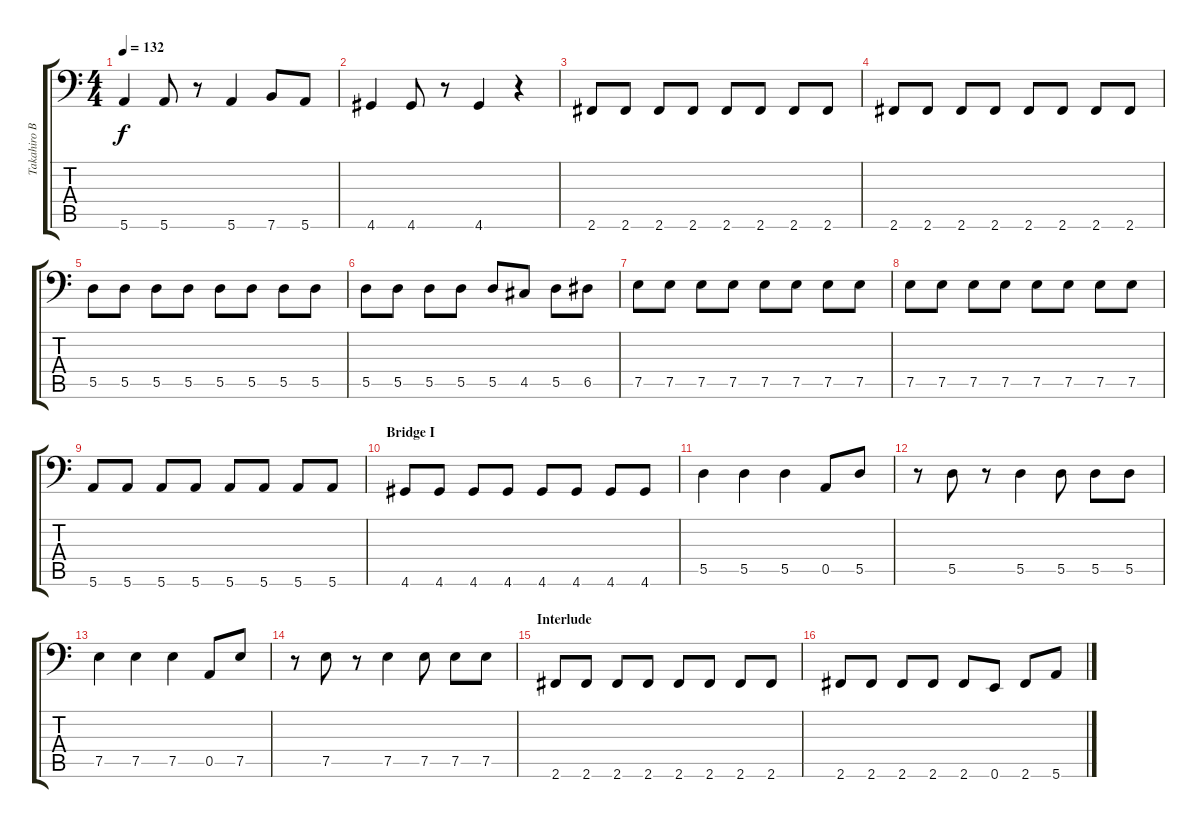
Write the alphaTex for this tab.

\track ("Takahiro Bass" "Takahiro B") {instrument electricbasspick}
\staff {score tabs}
\tuning (E3 B2 G2 D2 A1 E1) {hide}
\ts (4 4)
\tempo 132
\clef f4
\ks c
5.6.4{dy f} 5.6.8 r.8 5.6.4 7.6.8 5.6.8 |
4.6.4 4.6.8 r.8 4.6.4 r.4 |
2.6.8 2.6.8 2.6.8 2.6.8 2.6.8 2.6.8 2.6.8 2.6.8 |
2.6.8 2.6.8 2.6.8 2.6.8 2.6.8 2.6.8 2.6.8 2.6.8 |
5.5.8 5.5.8 5.5.8 5.5.8 5.5.8 5.5.8 5.5.8 5.5.8 |
5.5.8 5.5.8 5.5.8 5.5.8 5.5.8 4.5.8 5.5.8 6.5.8 |
7.5.8 7.5.8 7.5.8 7.5.8 7.5.8 7.5.8 7.5.8 7.5.8 |
7.5.8 7.5.8 7.5.8 7.5.8 7.5.8 7.5.8 7.5.8 7.5.8 |
5.6.8 5.6.8 5.6.8 5.6.8 5.6.8 5.6.8 5.6.8 5.6.8 |
\section ("" "Bridge I")
4.6.8 4.6.8 4.6.8 4.6.8 4.6.8 4.6.8 4.6.8 4.6.8 |
5.5.4 5.5.4 5.5.4 0.5.8 5.5.8 |
r.8 5.5.8 r.8 5.5.4 5.5.8 5.5.8 5.5.8 |
7.5.4 7.5.4 7.5.4 0.5.8 7.5.8 |
r.8 7.5.8 r.8 7.5.4 7.5.8 7.5.8 7.5.8 |
\section ("" "Interlude")
2.6.8 2.6.8 2.6.8 2.6.8 2.6.8 2.6.8 2.6.8 2.6.8 |
2.6.8 2.6.8 2.6.8 2.6.8 2.6.8 0.6.8 2.6.8 5.6.8
